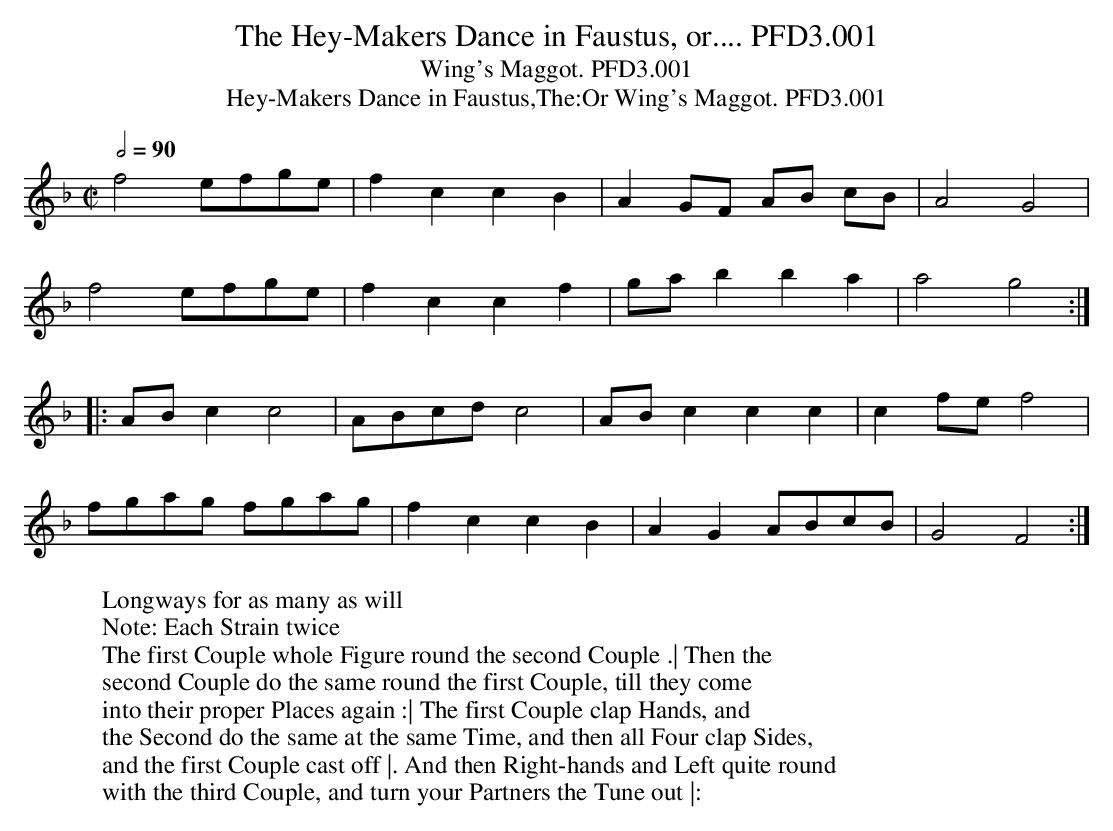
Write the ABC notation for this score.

X:1
T:Hey-Makers Dance in Faustus, or.... PFD3.001, The
T:Wing's Maggot. PFD3.001
T:Hey-Makers Dance in Faustus,The:Or Wing's Maggot. PFD3.001
M:C|
L:1/8
W:Longways for as many as will
W:Note: Each Strain twice
W:The first Couple whole Figure round the second Couple .| Then the
W:second Couple do the same round the first Couple, till they come
W:into their proper Places again :| The first Couple clap Hands, and
W:the Second do the same at the same Time, and then all Four clap Sides,
W:and the first Couple cast off |. And then Right-hands and Left quite round
W:with the third Couple, and turn your Partners the Tune out |:
Q:2/4=90
K:F
f4 efge | f2c2 c2B2 | A2GF AB cB | A4 G4 |
f4 efge | f2c2 c2f2 | gab2 b2a2 | a4 g4 :|
|: ABc2 c4 | ABcd c4 | ABc2 c2c2 | c2fe f4 |
fgag fgag | f2c2 c2B2 | A2G2 ABcB | G4 F4 :|
